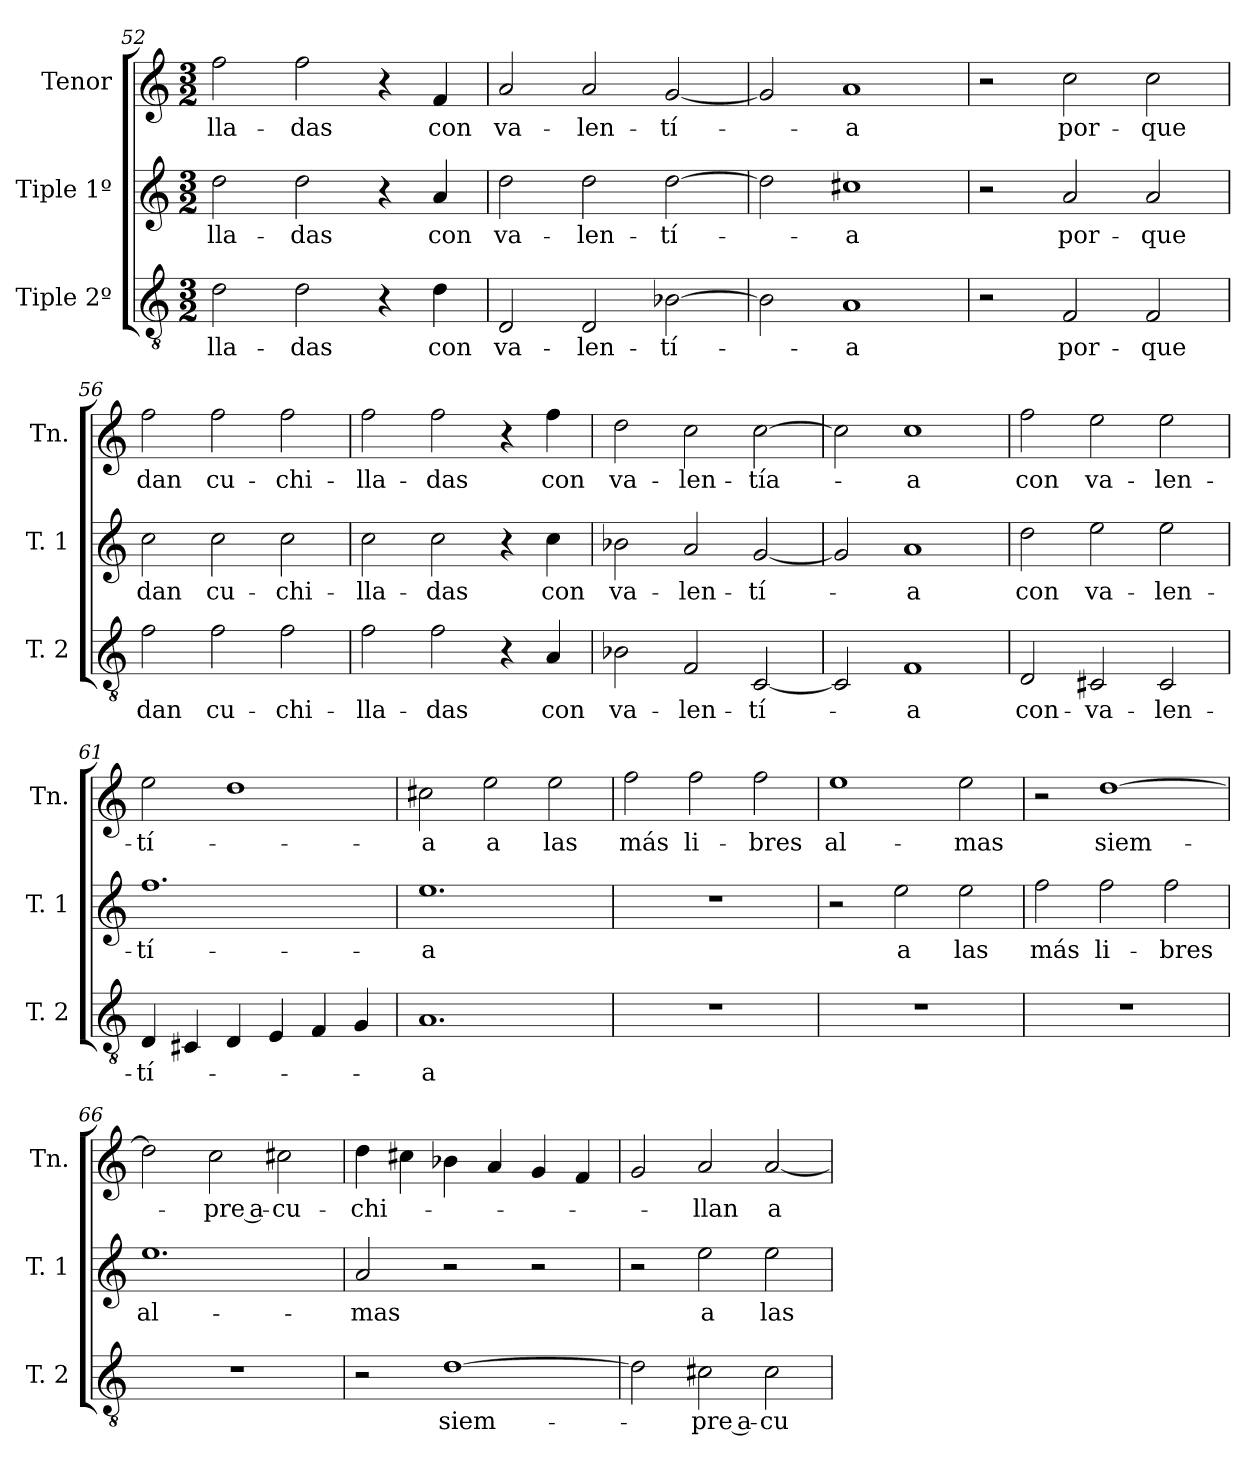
**kern	**text	**kern	**text	**kern	**text
*part3	*part3	*part2	*part2	*part1	*part1
*staff3	*staff3	*staff2	*staff2	*staff1	*staff1
*I"Tiple 2º	*	*I"Tiple 1º	*	*I"Tenor	*
*I'T. 2	*	*I'T. 1	*	*I'Tn.	*
*clefGv2	*	*clefG2	*	*clefG2	*
*M3/2	*	*M3/2	*	*M3/2	*
=52	=52	=52	=52	=52	=52
2d	-lla-	2dd	-lla-	2ff	-lla-
2d	-das	2dd	-das	2ff	-das
4r	.	4r	.	4r	.
4d	con	4a	con	4f	con
=53	=53	=53	=53	=53	=53
2D	va-	2dd	va-	2a	va-
2D	-len-	2dd	-len-	2a	-len-
[2B-X	-tí-	[2dd	-tí-	[2g	-tí-
=54	=54	=54	=54	=54	=54
2B-]	.	2dd]	.	2g]	.
1A	-a	1cc#X	-a	1a	-a
=55	=55	=55	=55	=55	=55
2r	.	2r	.	2r	.
2F	por-	2a	por-	2cc	por-
2F	-que	2a	-que	2cc	-que
=56	=56	=56	=56	=56	=56
2f	dan	2cc	dan	2ff	dan
2f	cu-	2cc	cu-	2ff	cu-
2f	-chi-	2cc	-chi-	2ff	-chi-
=57	=57	=57	=57	=57	=57
2f	-lla-	2cc	-lla-	2ff	-lla-
2f	-das	2cc	-das	2ff	-das
4r	.	4r	.	4r	.
4A	con	4cc	con	4ff	con
=58	=58	=58	=58	=58	=58
2B-X	va-	2b-X	va-	2dd	va-
2F	-len-	2a	-len-	2cc	-len-
[2C	-tí-	[2g	-tí-	[2cc	-tía-
=59	=59	=59	=59	=59	=59
2C]	.	2g]	.	2cc]	.
1F	-a	1a	-a	1cc	-a
=60	=60	=60	=60	=60	=60
2D	con-	2dd	con	2ff	con
2C#X	-va-	2ee	va-	2ee	va-
2C#	-len-	2ee	-len-	2ee	-len-
=61	=61	=61	=61	=61	=61
4D	-tí-	1.ff	-tí-	2ee	-tí-
4C#X	.	.	.	.	.
4D	.	.	.	1dd	.
4E	.	.	.	.	.
4F	.	.	.	.	.
4G	.	.	.	.	.
=62	=62	=62	=62	=62	=62
1.A	-a	1.ee	-a	2cc#X	-a
.	.	.	.	2ee	a
.	.	.	.	2ee	las
=63	=63	=63	=63	=63	=63
1.r	.	1.r	.	2ff	más
.	.	.	.	2ff	li-
.	.	.	.	2ff	-bres
=64	=64	=64	=64	=64	=64
1.r	.	2r	.	1ee	al-
.	.	2ee	a	.	.
.	.	2ee	las	2ee	-mas
=65	=65	=65	=65	=65	=65
1.r	.	2ff	más	2r	.
.	.	2ff	li-	[1dd	siem-
.	.	2ff	-bres	.	.
=66	=66	=66	=66	=66	=66
1.r	.	1.ee	al-	2dd]	.
.	.	.	.	2cc	-pre a-
.	.	.	.	2cc#X	-cu-
=67	=67	=67	=67	=67	=67
2r	.	2a	-mas	4dd	-chi-
.	.	.	.	4cc#X	.
[1d	siem-	2r	.	4b-X	.
.	.	.	.	4a	.
.	.	2r	.	4g	.
.	.	.	.	4f	.
=68	=68	=68	=68	=68	=68
2d]	.	2r	.	2g	.
2c#X	-pre a-	2ee	a	2a	-llan
2c#	-cu-	2ee	las	[2a	a
=	=	=	=	=	=
*-	*-	*-	*-	*-	*-
